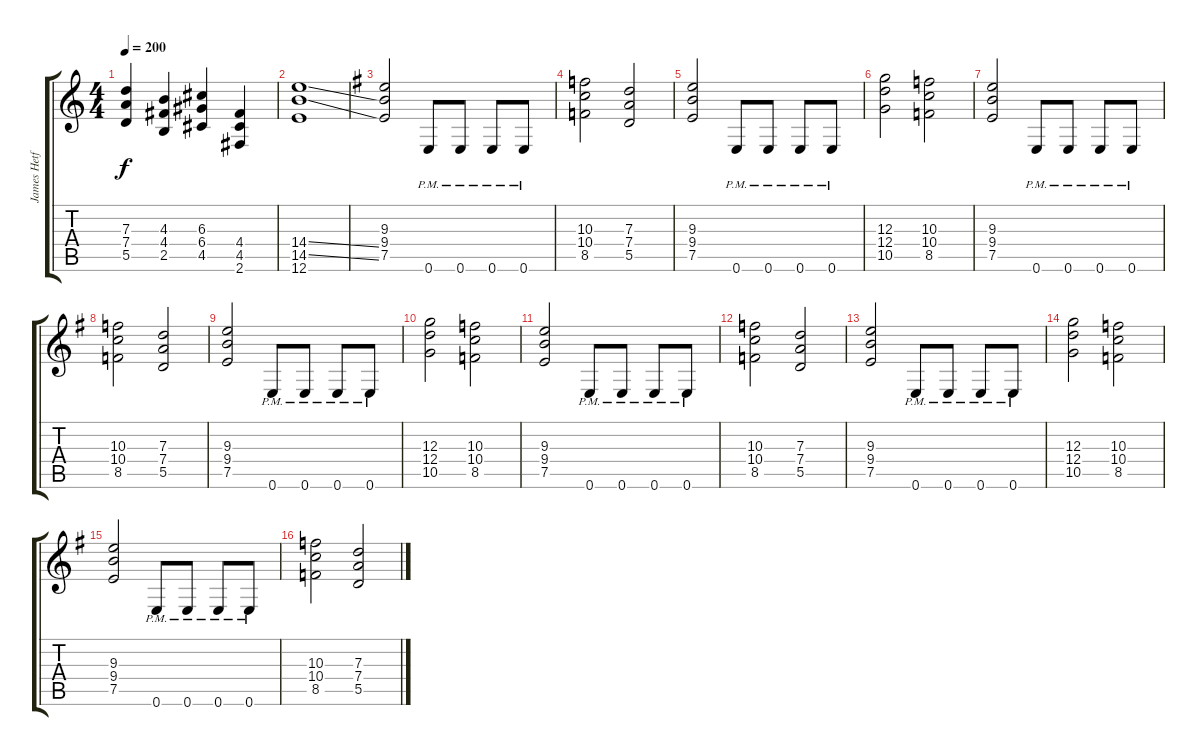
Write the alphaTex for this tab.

\track ("James Hetfield" "James Hetf") {instrument distortionguitar}
\staff {score tabs}
\tuning (E4 B3 G3 D3 A2 E2) {hide}
\ts (4 4)
\tempo 200
\clef g2
\ks c
(7.3{t} 7.4{t} 5.5{t}).4{dy f} (4.3 4.4 2.5).4 (6.3 6.4 4.5).4 (4.4 4.5 2.6).4 |
(14.4{ss} 14.5{ss} 12.6).1 |
\ks g
(9.3 9.4 7.5).2 0.6{pm}.8 0.6{pm}.8 0.6{pm}.8 0.6{pm}.8 |
(10.3 10.4 8.5).2 (7.3 7.4 5.5).2 |
(9.3 9.4 7.5).2 0.6{pm}.8 0.6{pm}.8 0.6{pm}.8 0.6{pm}.8 |
(12.3 12.4 10.5).2 (10.3 10.4 8.5).2 |
(9.3 9.4 7.5).2 0.6{pm}.8 0.6{pm}.8 0.6{pm}.8 0.6{pm}.8 |
(10.3 10.4 8.5).2 (7.3 7.4 5.5).2 |
(9.3 9.4 7.5).2 0.6{pm}.8 0.6{pm}.8 0.6{pm}.8 0.6{pm}.8 |
(12.3 12.4 10.5).2 (10.3 10.4 8.5).2 |
(9.3 9.4 7.5).2 0.6{pm}.8 0.6{pm}.8 0.6{pm}.8 0.6{pm}.8 |
(10.3 10.4 8.5).2 (7.3 7.4 5.5).2 |
(9.3 9.4 7.5).2 0.6{pm}.8 0.6{pm}.8 0.6{pm}.8 0.6{pm}.8 |
(12.3 12.4 10.5).2 (10.3 10.4 8.5).2 |
(9.3 9.4 7.5).2 0.6{pm}.8 0.6{pm}.8 0.6{pm}.8 0.6{pm}.8 |
(10.3 10.4 8.5).2 (7.3 7.4 5.5).2
